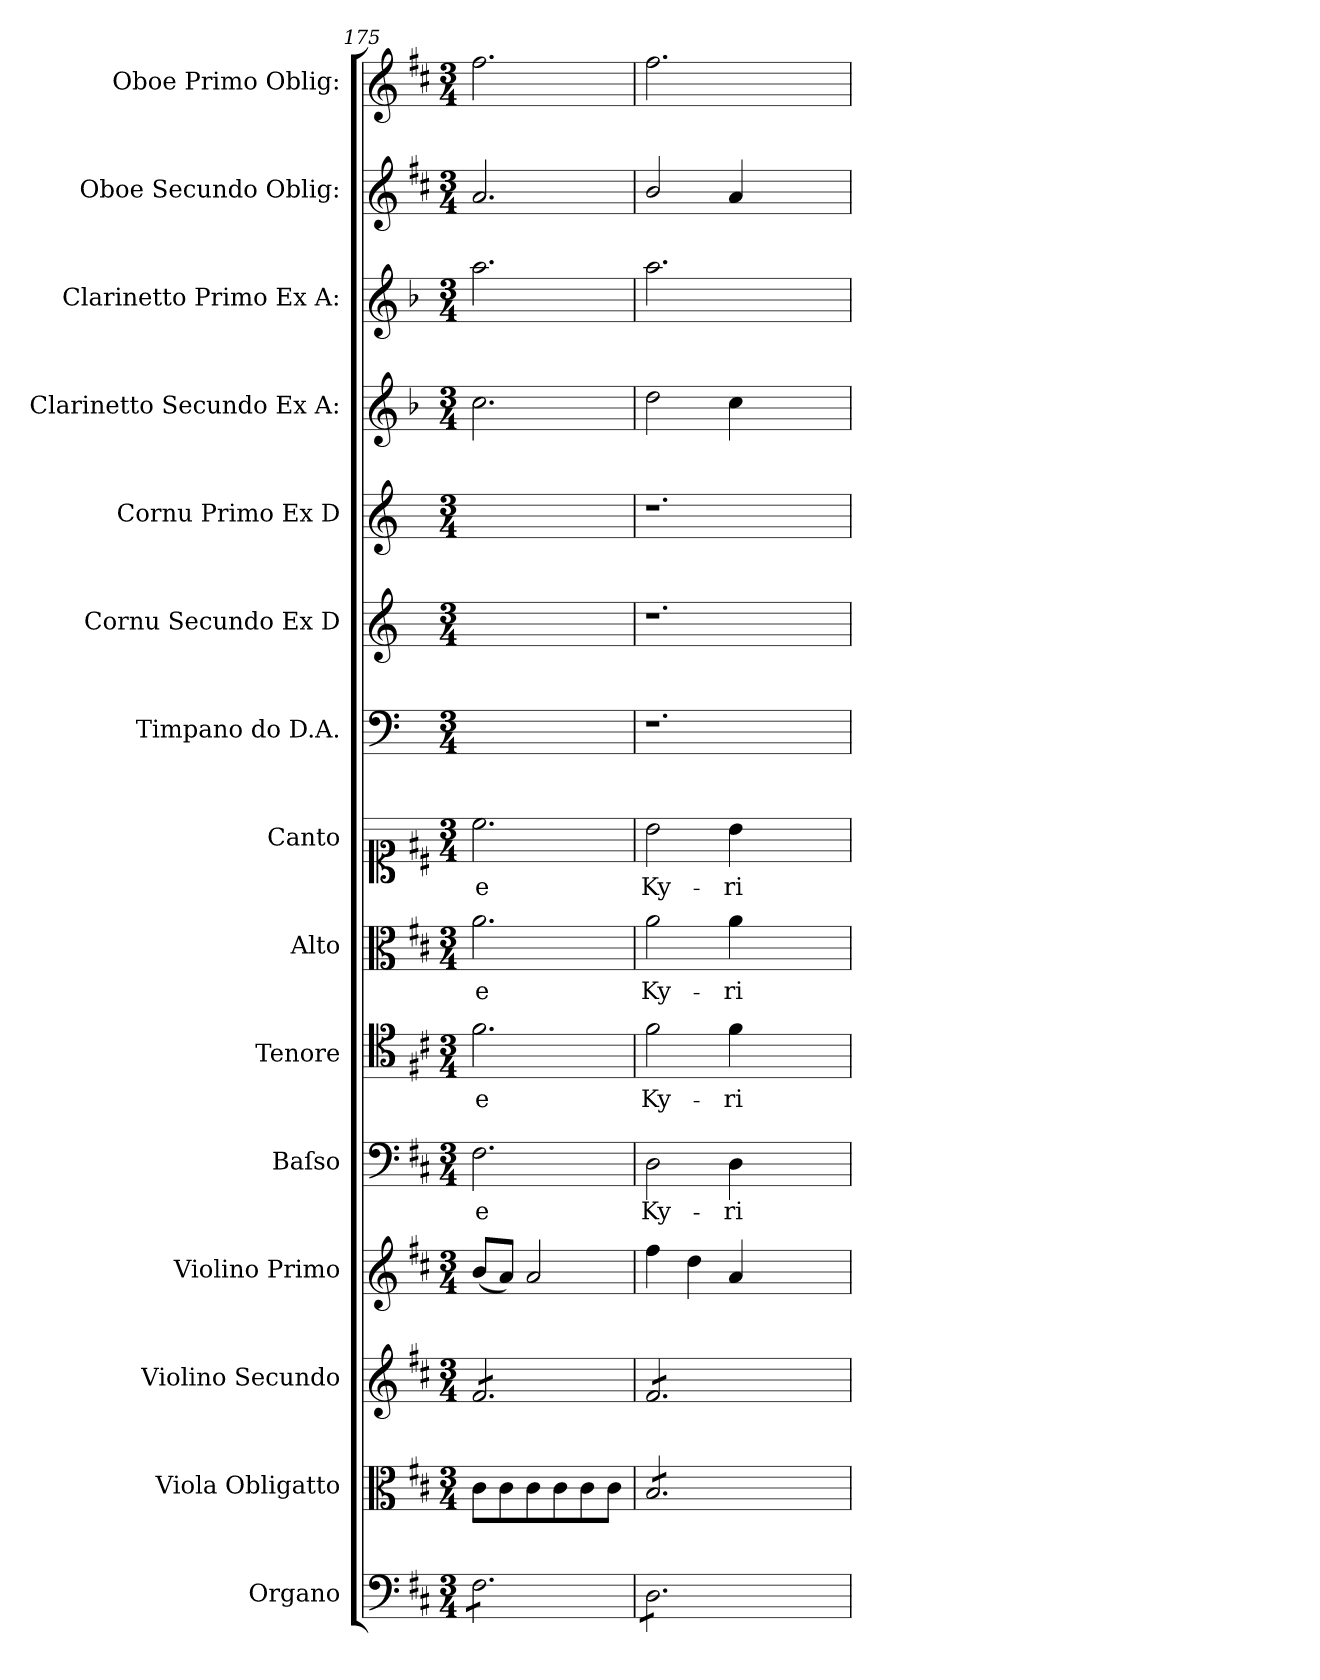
**kern	**kern	**kern	**kern	**kern	**text	**kern	**text	**kern	**text	**kern	**text	**kern	**kern	**kern	**kern	**kern	**kern	**kern
*part15	*part14	*part13	*part12	*part11	*part11	*part10	*part10	*part9	*part9	*part8	*part8	*part7	*part6	*part5	*part4	*part3	*part2	*part1
*staff15	*staff14	*staff13	*staff12	*staff11	*staff11	*staff10	*staff10	*staff9	*staff9	*staff8	*staff8	*staff7	*staff6	*staff5	*staff4	*staff3	*staff2	*staff1
*I"Organo	*I"Viola Obligatto	*I"Violino Secundo	*I"Violino Primo	*I"Baſso	*	*I"Tenore	*	*I"Alto	*	*I"Canto	*	*I"Timpano do D.A.	*I"Cornu Secundo Ex D	*I"Cornu Primo Ex D	*I"Clarinetto Secundo Ex A:	*I"Clarinetto Primo Ex A:	*I"Oboe Secundo Oblig:	*I"Oboe Primo Oblig:
*I'org	*I'vla obl	*I'vl 2	*I'vl 1	*I'B	*	*I'T	*	*I'A	*	*	*	*I'timp	*	*	*I'cl 2 in A	*I'cl 1 in A	*I'ob 2	*I'ob 1
*clefF4	*clefC3	*clefG2	*clefG2	*clefF4	*	*clefC4	*	*clefC3	*	*clefC1	*	*clefF4	*clefG2	*clefG2	*clefG2	*clefG2	*clefG2	*clefG2
*	*	*	*	*	*	*	*	*	*	*	*	*	*ITrd-1c-2	*ITrd-1c-2	*ITrd2c3	*ITrd2c3	*	*
*k[f#c#]	*k[f#c#]	*k[f#c#]	*k[f#c#]	*k[f#c#]	*	*k[f#c#]	*	*k[f#c#]	*	*k[f#c#]	*	*k[]	*k[f#c#]	*k[f#c#]	*k[f#c#]	*k[f#c#]	*k[f#c#]	*k[f#c#]
*M3/4	*M3/4	*M3/4	*M3/4	*M3/4	*	*M3/4	*	*M3/4	*	*M3/4	*	*M3/4	*M3/4	*M3/4	*M3/4	*M3/4	*M3/4	*M3/4
=175	=175	=175	=175	=175	=175	=175	=175	=175	=175	=175	=175	=175	=175	=175	=175	=175	=175	=175
!	!	!	!	!	!LO:LY:i	!	!LO:LY:i	!	!LO:LY:i	!	!LO:LY:i	!	!	!	!	!	!	!
*tremolo	*	*	*	*	*	*	*	*	*	*	*	*	*	*	*	*	*	*
*	*	*tremolo	*	*	*	*	*	*	*	*	*	*	*	*	*	*	*	*
8F#\L	8c#\L	8f#/L	(8b/L	2.F#\	-e	2.f#\	-e	2.a\	-e	2.cc#\	-e	2.ryy	2.ryy	2.ryy	2.a\	2.ff#\	2.a/	2.ff#\
8F#\	8c#\	8f#/	8a/J)	.	.	.	.	.	.	.	.	.	.	.	.	.	.	.
8F#\	8c#\	8f#/	2a/	.	.	.	.	.	.	.	.	.	.	.	.	.	.	.
8F#\	8c#\	8f#/	.	.	.	.	.	.	.	.	.	.	.	.	.	.	.	.
8F#\	8c#\	8f#/	.	.	.	.	.	.	.	.	.	.	.	.	.	.	.	.
8F#\J	8c#\J	8f#/J	.	.	.	.	.	.	.	.	.	.	.	.	.	.	.	.
=176	=176	=176	=176	=176	=176	=176	=176	=176	=176	=176	=176	=176	=176	=176	=176	=176	=176	=176
!	!	!	!	!	!LO:LY:i	!	!LO:LY:i	!	!LO:LY:i	!	!LO:LY:i	!	!	!	!	!	!	!
*	*tremolo	*	*	*	*	*	*	*	*	*	*	*	*	*	*	*	*	*
8D\L	8B/L	8f#/L	4ff#\	2D\	Ky-	2f#\	Ky-	2a\	Ky-	2b\	Ky-	1.r	1.r	1.r	2b\	2.ff#\	2b/	2.ff#\
8D\	8B/	8f#/	.	.	.	.	.	.	.	.	.	.	.	.	.	.	.	.
8D\	8B/	8f#/	4dd\	.	.	.	.	.	.	.	.	.	.	.	.	.	.	.
8D\	8B/	8f#/	.	.	.	.	.	.	.	.	.	.	.	.	.	.	.	.
!	!	!	!	!	!LO:LY:i	!	!LO:LY:i	!	!LO:LY:i	!	!LO:LY:i	!	!	!	!	!	!	!
8D\	8B/	8f#/	4a/	4D\	-ri-	4f#\	-ri-	4a\	-ri-	4b\	-ri-	.	.	.	4a\	.	4a/	.
8D\J	8B/J	8f#/J	.	.	.	.	.	.	.	.	.	.	.	.	.	.	.	.
*	*	*Xtremolo	*	*	*	*	*	*	*	*	*	*	*	*	*	*	*	*
*	*Xtremolo	*	*	*	*	*	*	*	*	*	*	*	*	*	*	*	*	*
*Xtremolo	*	*	*	*	*	*	*	*	*	*	*	*	*	*	*	*	*	*
2.ryy	2.ryy	2.ryy	2.ryy	2.ryy	.	2.ryy	.	2.ryy	.	2.ryy	.	.	.	.	2.ryy	2.ryy	2.ryy	2.ryy
=	=	=	=	=	=	=	=	=	=	=	=	=	=	=	=	=	=	=
*-	*-	*-	*-	*-	*-	*-	*-	*-	*-	*-	*-	*-	*-	*-	*-	*-	*-	*-
